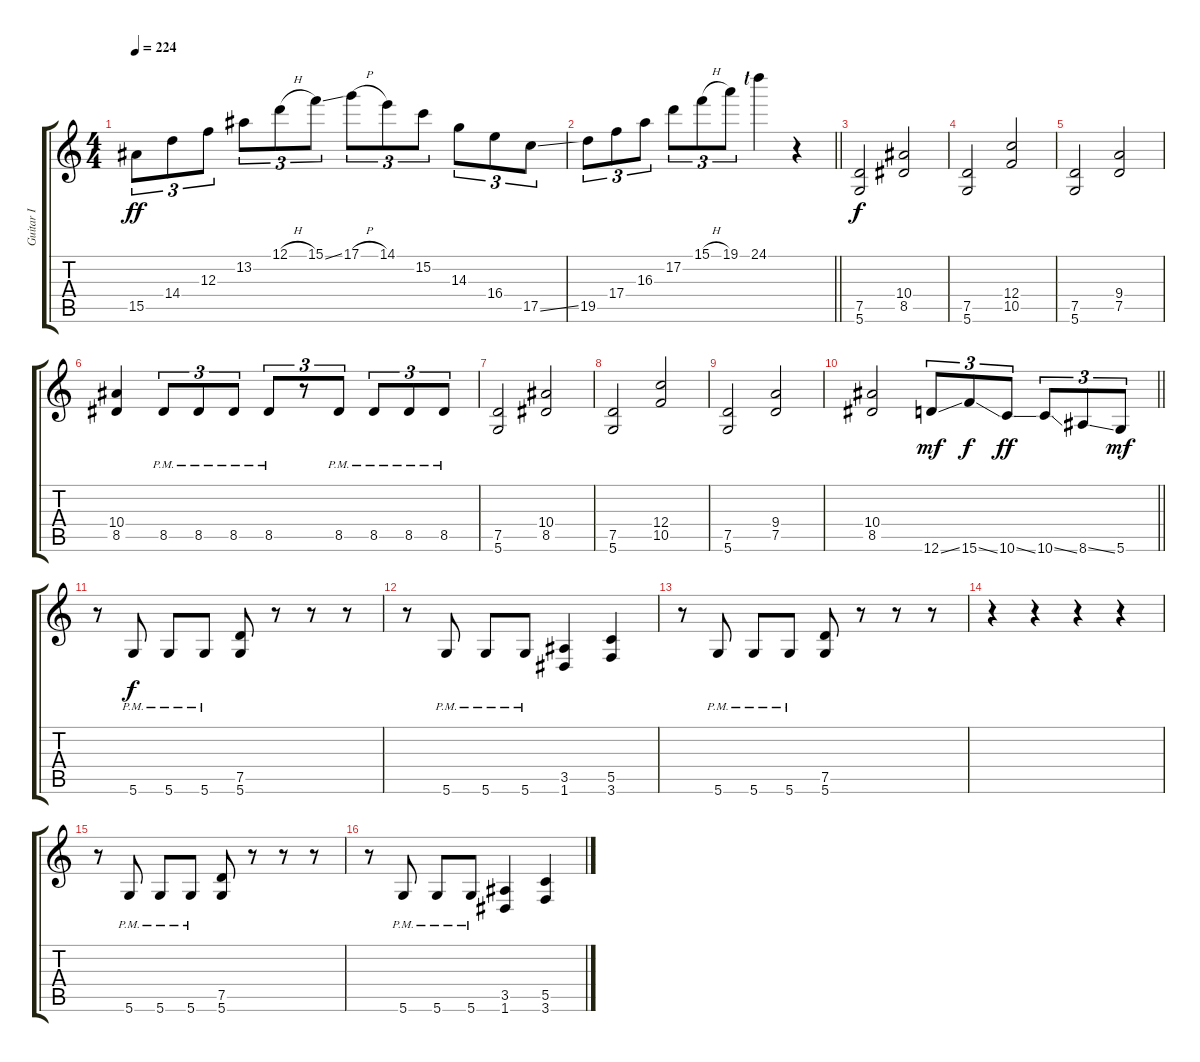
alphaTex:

\track ("Guitar I" "Guitar I") {instrument overdrivenguitar}
\staff {score tabs}
\tuning (D4 A3 F3 C3 G2 D2) {hide}
\ts (4 4)
\tempo 224
\clef g2
\ks c
15.5.8{tu (3 2) dy ff} 14.4.8{tu (3 2)} 12.3.8{tu (3 2)} 13.2.8{tu (3 2)} 12.1{h}.8{tu (3 2)} 15.1{ss}.8{tu (3 2)} 17.1{h}.8{tu (3 2)} 14.1.8{tu (3 2)} 15.2.8{tu (3 2)} 14.3.8{tu (3 2)} 16.4.8{tu (3 2)} 17.5{ss}.8{tu (3 2)} |
\barLineRight lightlight
19.5.8{tu (3 2)} 17.4.8{tu (3 2)} 16.3.8{tu (3 2)} 17.2.8{tu (3 2)} 15.1{h}.8{tu (3 2)} 19.1.8{tu (3 2)} 24.1{lf 1}.4 r.4 |
(7.5 5.6).2{dy f} (10.4 8.5).2 |
(7.5 5.6).2 (12.4 10.5).2 |
(7.5 5.6).2 (9.4 7.5).2 |
(10.4 8.5).4 8.5{pm}.8{tu (3 2)} 8.5{pm}.8{tu (3 2)} 8.5{pm}.8{tu (3 2)} 8.5{pm}.8{tu (3 2)} r.8{tu (3 2)} 8.5{pm}.8{tu (3 2)} 8.5{pm}.8{tu (3 2)} 8.5{pm}.8{tu (3 2)} 8.5{pm}.8{tu (3 2)} |
(7.5 5.6).2 (10.4 8.5).2 |
(7.5 5.6).2 (12.4 10.5).2 |
(7.5 5.6).2 (9.4 7.5).2 |
\barLineRight lightlight
(10.4 8.5).2 12.6{ss}.8{tu (3 2) dy mf} 15.6{ss}.8{tu (3 2) dy f} 10.6{ss}.8{tu (3 2) dy ff} 10.6{ss}.8{tu (3 2)} 8.6{ss}.8{tu (3 2)} 5.6.8{tu (3 2) dy mf} |
r.8 5.6{pm}.8{dy f} 5.6{pm}.8 5.6{pm}.8 (7.5 5.6).8 r.8 r.8 r.8 |
r.8 5.6{pm}.8 5.6{pm}.8 5.6{pm}.8 (3.5 1.6).4 (5.5 3.6).4 |
r.8 5.6{pm}.8 5.6{pm}.8 5.6{pm}.8 (7.5 5.6).8 r.8 r.8 r.8 |
r.4 r.4 r.4 r.4 |
r.8 5.6{pm}.8 5.6{pm}.8 5.6{pm}.8 (7.5 5.6).8 r.8 r.8 r.8 |
r.8 5.6{pm}.8 5.6{pm}.8 5.6{pm}.8 (3.5 1.6).4 (5.5 3.6).4
